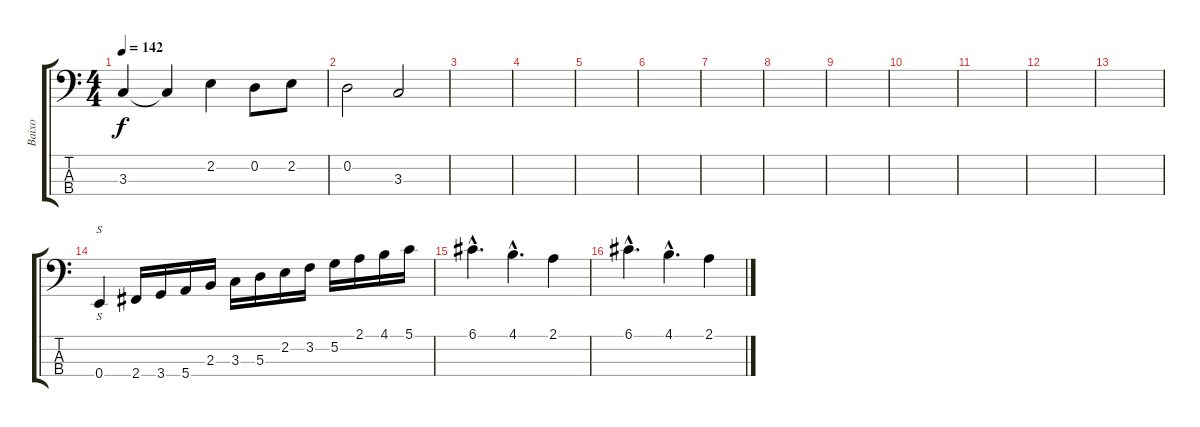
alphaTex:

\track ("Baixo" "Baixo") {instrument electricbasspick}
\staff {score tabs}
\tuning (G2 D2 A1 E1) {hide}
\ts (4 4)
\tempo 142
\clef f4
\ks c
3.3.4{dy f} 3.3{t}.4 2.2.4 0.2.8 2.2.8 |
0.2.2 3.3.2 |
|
|
|
|
|
|
|
|
|
|
|
0.4.4{s} 2.4.16 3.4.16 5.4.16 2.3.16 3.3.16 5.3.16 2.2.16 3.2.16 5.2.16 2.1.16 4.1.16 5.1.16 |
6.1{hac}.4{d} 4.1{hac}.4{d} 2.1.4 |
6.1{hac}.4{d} 4.1{hac}.4{d} 2.1.4
